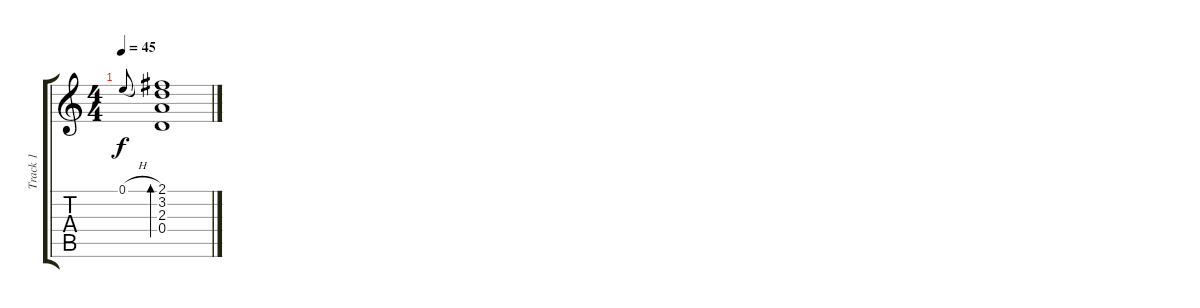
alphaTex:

\track ("Track 1" "Track 1") {instrument acousticguitarsteel}
\staff {score tabs}
\tuning (E4 B3 G3 D3 A2 E2) {hide}
\ts (4 4)
\tempo 45
\clef g2
\ks c
0.1{h}.8{gr onbeat dy f} (2.1 3.2 2.3 0.4).1{bd 240}
